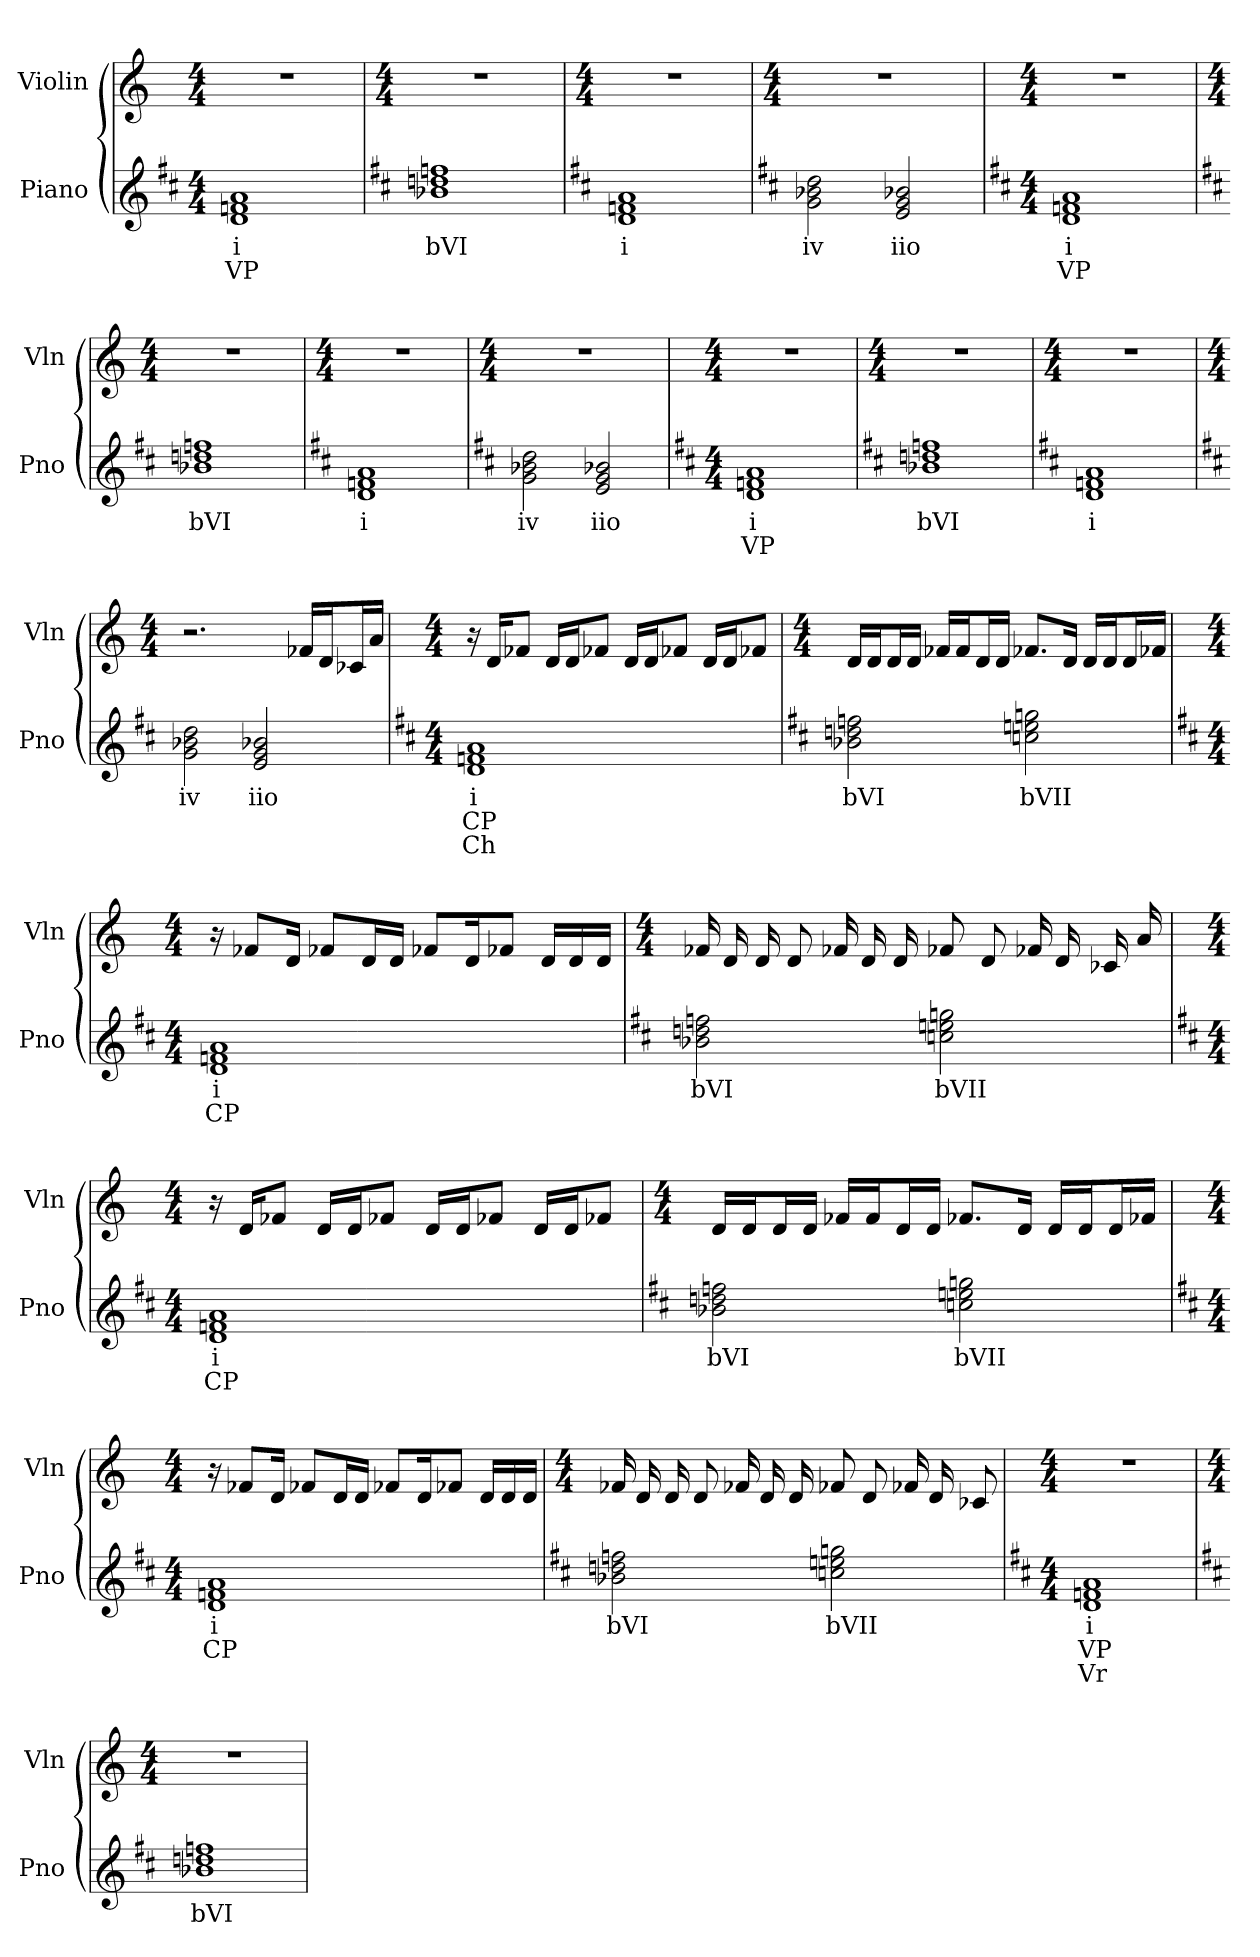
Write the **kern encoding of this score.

**kern	**text	**text	**text	**kern
*part2	*part2	*part2	*part2	*part1
*staff2	*staff2	*staff2	*staff2	*staff1
*I"Piano	*	*	*	*I"Violin
*I'Pno	*	*	*	*I'Vln
*k[f#c#]	*	*	*	*
*D:	*	*	*	*
*M4/4	*	*	*	*M4/4
=	=	=	=	=
1d 1fn 1a	i	VP	.	1r
=	=	=	=	=
*k[f#c#]	*	*	*	*
*D:	*	*	*	*
*	*	*	*	*M4/4
1b-X 1ddn 1ffn	bVI	.	.	1r
=	=	=	=	=
*k[f#c#]	*	*	*	*
*D:	*	*	*	*
*	*	*	*	*M4/4
1d 1fn 1a	i	.	.	1r
=	=	=	=	=
*k[f#c#]	*	*	*	*
*D:	*	*	*	*
*	*	*	*	*M4/4
2g 2b-X 2dd	iv	.	.	1r
2e 2g 2b-X	iio	.	.	.
=	=	=	=	=
*k[f#c#]	*	*	*	*
*D:	*	*	*	*
*M4/4	*	*	*	*M4/4
1d 1fn 1a	i	VP	.	1r
=	=	=	=	=
*k[f#c#]	*	*	*	*
*D:	*	*	*	*
*	*	*	*	*M4/4
1b-X 1ddn 1ffn	bVI	.	.	1r
=	=	=	=	=
*k[f#c#]	*	*	*	*
*D:	*	*	*	*
*	*	*	*	*M4/4
1d 1fn 1a	i	.	.	1r
=	=	=	=	=
*k[f#c#]	*	*	*	*
*D:	*	*	*	*
*	*	*	*	*M4/4
2g 2b-X 2dd	iv	.	.	1r
2e 2g 2b-X	iio	.	.	.
=	=	=	=	=
*k[f#c#]	*	*	*	*
*D:	*	*	*	*
*M4/4	*	*	*	*M4/4
1d 1fn 1a	i	VP	.	1r
=	=	=	=	=
*k[f#c#]	*	*	*	*
*D:	*	*	*	*
*	*	*	*	*M4/4
1b-X 1ddn 1ffn	bVI	.	.	1r
=	=	=	=	=
*k[f#c#]	*	*	*	*
*D:	*	*	*	*
*	*	*	*	*M4/4
1d 1fn 1a	i	.	.	1r
=	=	=	=	=
*k[f#c#]	*	*	*	*
*D:	*	*	*	*
*	*	*	*	*M4/4
2g 2b-X 2dd	iv	.	.	2.r
2e 2g 2b-X	iio	.	.	.
.	.	.	.	16f-XLL
.	.	.	.	16dJ
.	.	.	.	16c-XL
.	.	.	.	16aJJ
=	=	=	=	=
*k[f#c#]	*	*	*	*
*D:	*	*	*	*
*M4/4	*	*	*	*M4/4
1d 1fn 1a	i	CP	Ch	16r
.	.	.	.	16dKL
.	.	.	.	8f-XJ
.	.	.	.	16dLL
.	.	.	.	16dJ
.	.	.	.	8f-XJ
.	.	.	.	16dLL
.	.	.	.	16dJ
.	.	.	.	8f-XJ
.	.	.	.	16dLL
.	.	.	.	16dJ
.	.	.	.	8f-XJ
=	=	=	=	=
*k[f#c#]	*	*	*	*
*D:	*	*	*	*
*	*	*	*	*M4/4
2b-X 2ddn 2ffn	bVI	.	.	16dLL
.	.	.	.	16dJ
.	.	.	.	16dL
.	.	.	.	16dJJ
.	.	.	.	16f-XLL
.	.	.	.	16f-J
.	.	.	.	16dL
.	.	.	.	16dJJ
2ccn 2een 2ggn	bVII	.	.	8.f-XL
.	.	.	.	16dJk
.	.	.	.	16dLL
.	.	.	.	16dJ
.	.	.	.	16dL
.	.	.	.	16f-XJJ
=	=	=	=	=
*k[f#c#]	*	*	*	*
*D:	*	*	*	*
*M4/4	*	*	*	*M4/4
1d 1fn 1a	i	CP	.	16r
.	.	.	.	8f-XL
.	.	.	.	16dJk
.	.	.	.	8f-XL
.	.	.	.	16dL
.	.	.	.	16dJJ
.	.	.	.	8f-XL
.	.	.	.	16dK
.	.	.	.	8f-XJ
.	.	.	.	16dLL
.	.	.	.	16d
.	.	.	.	16dJJ
=	=	=	=	=
*k[f#c#]	*	*	*	*
*D:	*	*	*	*
*	*	*	*	*M4/4
2b-X 2ddn 2ffn	bVI	.	.	16f-XLL
.	.	.	.	16dJ
.	.	.	.	16dL
.	.	.	.	8dJ
.	.	.	.	16f-XLL
.	.	.	.	16d
.	.	.	.	16dJJ
2ccn 2een 2ggn	bVII	.	.	8f-XL
.	.	.	.	8dJ
.	.	.	.	16f-XLL
.	.	.	.	16dJ
.	.	.	.	16c-XL
.	.	.	.	16aJJ
=	=	=	=	=
*k[f#c#]	*	*	*	*
*D:	*	*	*	*
*M4/4	*	*	*	*M4/4
1d 1fn 1a	i	CP	.	16r
.	.	.	.	16dKL
.	.	.	.	8f-XJ
.	.	.	.	16dLL
.	.	.	.	16dJ
.	.	.	.	8f-XJ
.	.	.	.	16dLL
.	.	.	.	16dJ
.	.	.	.	8f-XJ
.	.	.	.	16dLL
.	.	.	.	16dJ
.	.	.	.	8f-XJ
=	=	=	=	=
*k[f#c#]	*	*	*	*
*D:	*	*	*	*
*	*	*	*	*M4/4
2b-X 2ddn 2ffn	bVI	.	.	16dLL
.	.	.	.	16dJ
.	.	.	.	16dL
.	.	.	.	16dJJ
.	.	.	.	16f-XLL
.	.	.	.	16f-J
.	.	.	.	16dL
.	.	.	.	16dJJ
2ccn 2een 2ggn	bVII	.	.	8.f-XL
.	.	.	.	16dJk
.	.	.	.	16dLL
.	.	.	.	16dJ
.	.	.	.	16dL
.	.	.	.	16f-XJJ
=	=	=	=	=
*k[f#c#]	*	*	*	*
*D:	*	*	*	*
*M4/4	*	*	*	*M4/4
1d 1fn 1a	i	CP	.	16r
.	.	.	.	8f-XL
.	.	.	.	16dJk
.	.	.	.	8f-XL
.	.	.	.	16dL
.	.	.	.	16dJJ
.	.	.	.	8f-XL
.	.	.	.	16dK
.	.	.	.	8f-XJ
.	.	.	.	16dLL
.	.	.	.	16d
.	.	.	.	16dJJ
=	=	=	=	=
*k[f#c#]	*	*	*	*
*D:	*	*	*	*
*	*	*	*	*M4/4
2b-X 2ddn 2ffn	bVI	.	.	16f-XLL
.	.	.	.	16dJ
.	.	.	.	16dL
.	.	.	.	8dJ
.	.	.	.	16f-XLL
.	.	.	.	16d
.	.	.	.	16dJJ
2ccn 2een 2ggn	bVII	.	.	8f-XL
.	.	.	.	8dJ
.	.	.	.	16f-XLL
.	.	.	.	16dJ
.	.	.	.	8c-XJ
=	=	=	=	=
*k[f#c#]	*	*	*	*
*D:	*	*	*	*
*M4/4	*	*	*	*M4/4
1d 1fn 1a	i	VP	Vr	1r
=	=	=	=	=
*k[f#c#]	*	*	*	*
*D:	*	*	*	*
*	*	*	*	*M4/4
1b-X 1ddn 1ffn	bVI	.	.	1r
=	=	=	=	=
*-	*-	*-	*-	*-
